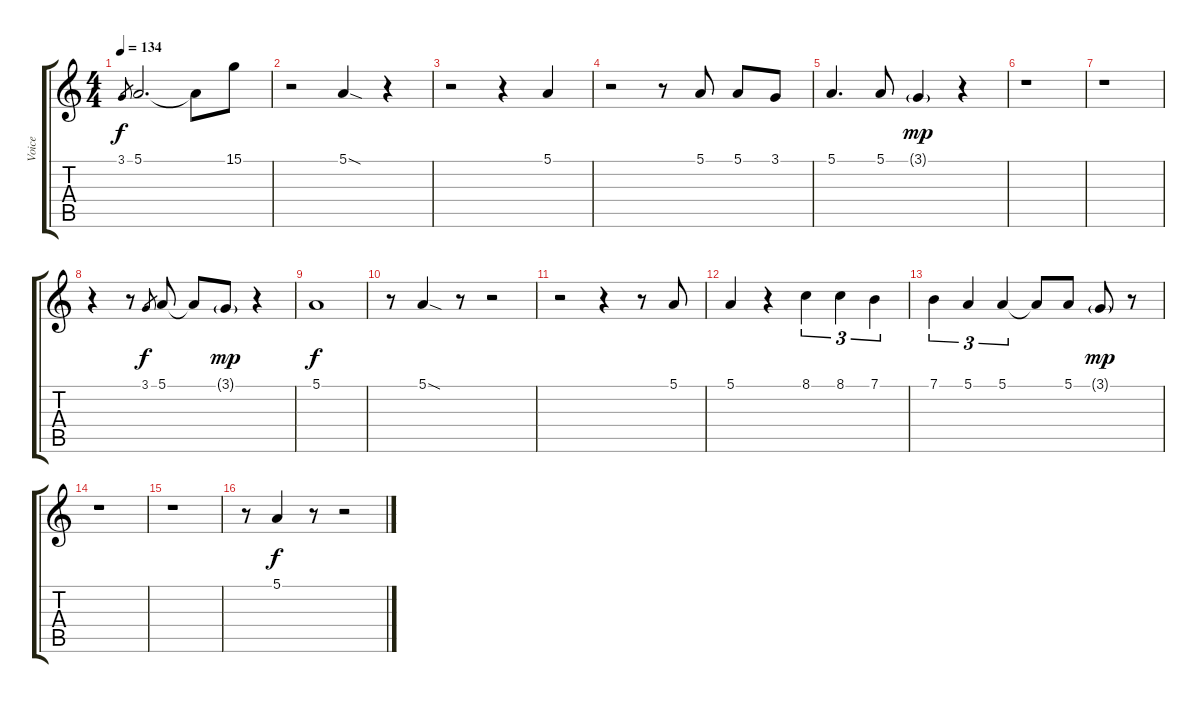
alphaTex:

\track ("Voice" "Voice") {instrument altosax}
\staff {score tabs}
\tuning (E4 B3 G3 D3 A2 E2) {hide}
\ts (4 4)
\tempo 134
\clef g2
\ks c
3.1.8{gr dy f} 5.1.2{d} 5.1{t}.8 15.1.8 |
r.2 5.1{sod}.4 r.4 |
r.2 r.4 5.1.4 |
r.2 r.8 5.1.8 5.1.8 3.1.8 |
5.1.4{d} 5.1.8 3.1{g}.4{dy mp} r.4 |
r.1 |
r.1 |
r.4 r.8 3.1.8{gr dy f} 5.1.8 5.1{t}.8 3.1{g}.8{dy mp} r.4 |
5.1.1{dy f} |
r.8 5.1{sod}.4 r.8 r.2 |
r.2 r.4 r.8 5.1.8 |
5.1.4 r.4 8.1.4{tu (3 2)} 8.1.4{tu (3 2)} 7.1.4{tu (3 2)} |
7.1.4{tu (3 2)} 5.1.4{tu (3 2)} 5.1.4{tu (3 2)} 5.1{t}.8 5.1.8 3.1{g}.8{dy mp} r.8 |
r.1 |
r.1 |
r.8 5.1.4{dy f} r.8 r.2
